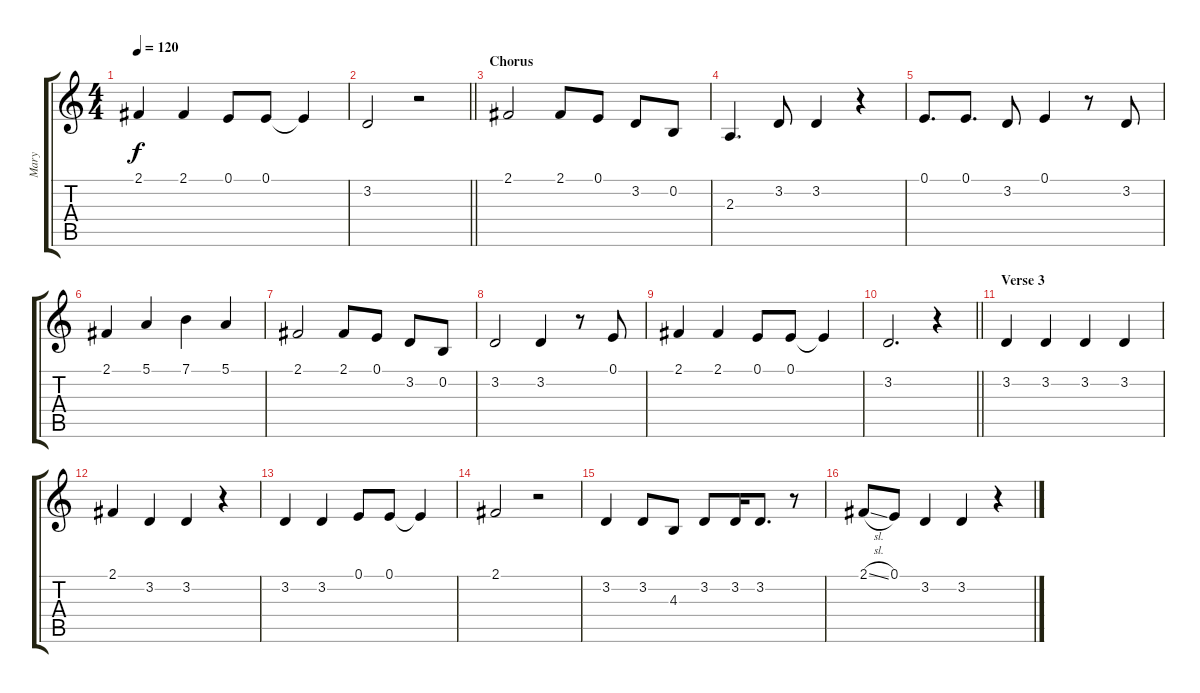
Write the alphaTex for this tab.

\track ("Mary" "Mary") {instrument flute}
\staff {score tabs}
\tuning (E4 B3 G3 D3 A2 E2) {hide}
\ts (4 4)
\tempo 120
\clef g2
\ks c
2.1.4{dy f} 2.1.4 0.1.8 0.1.8 0.1{t}.4 |
\barLineRight lightlight
3.2.2 r.2 |
\section ("" "Chorus")
2.1.2 2.1.8 0.1.8 3.2.8 0.2.8 |
2.3.4{d} 3.2.8 3.2.4 r.4 |
0.1.8{d} 0.1.8{d} 3.2.8 0.1.4 r.8 3.2.8 |
2.1.4 5.1.4 7.1.4 5.1.4 |
2.1.2 2.1.8 0.1.8 3.2.8 0.2.8 |
3.2.2 3.2.4 r.8 0.1.8 |
2.1.4 2.1.4 0.1.8 0.1.8 0.1{t}.4 |
\barLineRight lightlight
3.2.2{d} r.4 |
\section ("" "Verse 3")
3.2.4 3.2.4 3.2.4 3.2.4 |
2.1.4 3.2.4 3.2.4 r.4 |
3.2.4 3.2.4 0.1.8 0.1.8 0.1{t}.4 |
2.1.2 r.2 |
3.2.4 3.2.8 4.3.8 3.2.8 3.2.16 3.2.8{d} r.8 |
2.1{sl}.8 0.1.8 3.2.4 3.2.4 r.4
